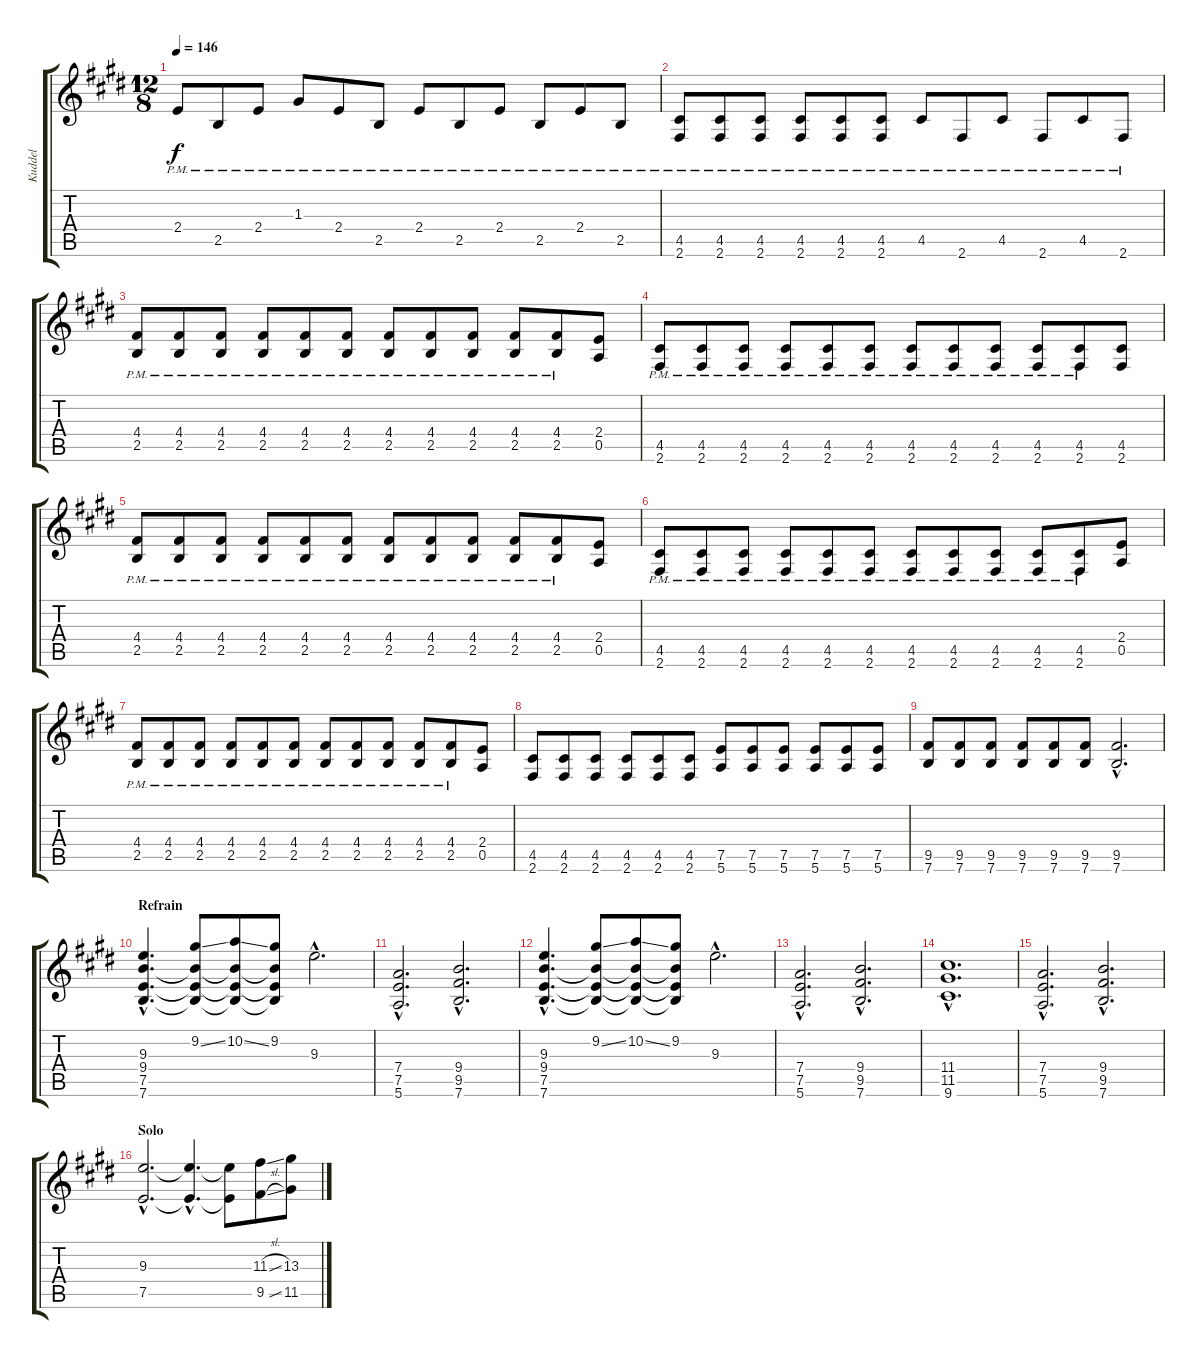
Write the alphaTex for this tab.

\track ("Kuddel" "Kuddel") {instrument distortionguitar}
\staff {score tabs}
\tuning (E4 B3 G3 D3 A2 E2) {hide}
\ts (12 8)
\tempo 146
\clef g2
\ks e
2.4{pm}.8{dy f} 2.5{pm}.8 2.4{pm}.8 1.3{pm}.8 2.4{pm}.8 2.5{pm}.8 2.4{pm}.8 2.5{pm}.8 2.4{pm}.8 2.5{pm}.8 2.4{pm}.8 2.5{pm}.8 |
(4.5{pm} 2.6{pm}).8 (4.5{pm} 2.6{pm}).8 (4.5{pm} 2.6{pm}).8 (4.5{pm} 2.6{pm}).8 (4.5{pm} 2.6{pm}).8 (4.5{pm} 2.6{pm}).8 4.5{pm}.8 2.6{pm}.8 4.5{pm}.8 2.6{pm}.8 4.5{pm}.8 2.6{pm}.8 |
(4.4{pm} 2.5{pm}).8 (4.4{pm} 2.5{pm}).8 (4.4{pm} 2.5{pm}).8 (4.4{pm} 2.5{pm}).8 (4.4{pm} 2.5{pm}).8 (4.4{pm} 2.5{pm}).8 (4.4{pm} 2.5{pm}).8 (4.4{pm} 2.5{pm}).8 (4.4{pm} 2.5{pm}).8 (4.4{pm} 2.5{pm}).8 (4.4{pm} 2.5{pm}).8 (2.4 0.5).8 |
(4.5{pm} 2.6{pm}).8 (4.5{pm} 2.6{pm}).8 (4.5{pm} 2.6{pm}).8 (4.5{pm} 2.6{pm}).8 (4.5{pm} 2.6{pm}).8 (4.5{pm} 2.6{pm}).8 (4.5{pm} 2.6{pm}).8 (4.5{pm} 2.6{pm}).8 (4.5{pm} 2.6{pm}).8 (4.5{pm} 2.6{pm}).8 (4.5{pm} 2.6{pm}).8 (4.5 2.6).8 |
(4.4{pm} 2.5{pm}).8 (4.4{pm} 2.5{pm}).8 (4.4{pm} 2.5{pm}).8 (4.4{pm} 2.5{pm}).8 (4.4{pm} 2.5{pm}).8 (4.4{pm} 2.5{pm}).8 (4.4{pm} 2.5{pm}).8 (4.4{pm} 2.5{pm}).8 (4.4{pm} 2.5{pm}).8 (4.4{pm} 2.5{pm}).8 (4.4{pm} 2.5{pm}).8 (2.4 0.5).8 |
(4.5{pm} 2.6{pm}).8 (4.5{pm} 2.6{pm}).8 (4.5{pm} 2.6{pm}).8 (4.5{pm} 2.6{pm}).8 (4.5{pm} 2.6{pm}).8 (4.5{pm} 2.6{pm}).8 (4.5{pm} 2.6{pm}).8 (4.5{pm} 2.6{pm}).8 (4.5{pm} 2.6{pm}).8 (4.5{pm} 2.6{pm}).8 (4.5{pm} 2.6{pm}).8 (2.4 0.5).8 |
(4.4{pm} 2.5{pm}).8 (4.4{pm} 2.5{pm}).8 (4.4{pm} 2.5{pm}).8 (4.4{pm} 2.5{pm}).8 (4.4{pm} 2.5{pm}).8 (4.4{pm} 2.5{pm}).8 (4.4{pm} 2.5{pm}).8 (4.4{pm} 2.5{pm}).8 (4.4{pm} 2.5{pm}).8 (4.4{pm} 2.5{pm}).8 (4.4{pm} 2.5{pm}).8 (2.4 0.5).8 |
(4.5 2.6).8 (4.5 2.6).8 (4.5 2.6).8 (4.5 2.6).8 (4.5 2.6).8 (4.5 2.6).8 (7.5 5.6).8 (7.5 5.6).8 (7.5 5.6).8 (7.5 5.6).8 (7.5 5.6).8 (7.5 5.6).8 |
(9.5 7.6).8 (9.5 7.6).8 (9.5 7.6).8 (9.5 7.6).8 (9.5 7.6).8 (9.5 7.6).8 (9.5{hac} 7.6{hac}).2{d} |
\section ("" "Refrain")
(9.3{hac} 9.4{hac} 7.5{hac} 7.6{hac}).4{d} (9.2{ss} 9.4{t} 7.5{t} 7.6{t}).8 (10.2{ss} 9.4{t} 7.5{t} 7.6{t}).8 (9.2 9.4{t} 7.5{t} 7.6{t}).8 9.3{hac}.2{d} |
(7.4{hac} 7.5{hac} 5.6{hac}).2{d} (9.4{hac} 9.5{hac} 7.6{hac}).2{d} |
(9.3{hac} 9.4{hac} 7.5{hac} 7.6{hac}).4{d} (9.2{ss} 9.4{t} 7.5{t} 7.6{t}).8 (10.2{ss} 9.4{t} 7.5{t} 7.6{t}).8 (9.2 9.4{t} 7.5{t} 7.6{t}).8 9.3{hac}.2{d} |
(7.4{hac} 7.5{hac} 5.6{hac}).2{d} (9.4{hac} 9.5{hac} 7.6{hac}).2{d} |
(11.4{hac} 11.5{hac} 9.6{hac}).1{d} |
(7.4{hac} 7.5{hac} 5.6{hac}).2{d} (9.4{hac} 9.5{hac} 7.6{hac}).2{d} |
\section ("" "Solo")
(9.3{hac} 7.5{hac}).2{d} (9.3{hac t} 7.5{hac t}).4{d} (9.3{t} 7.5{t}).8 (11.3{sl} 9.5{sl}).8 (13.3 11.5).8
